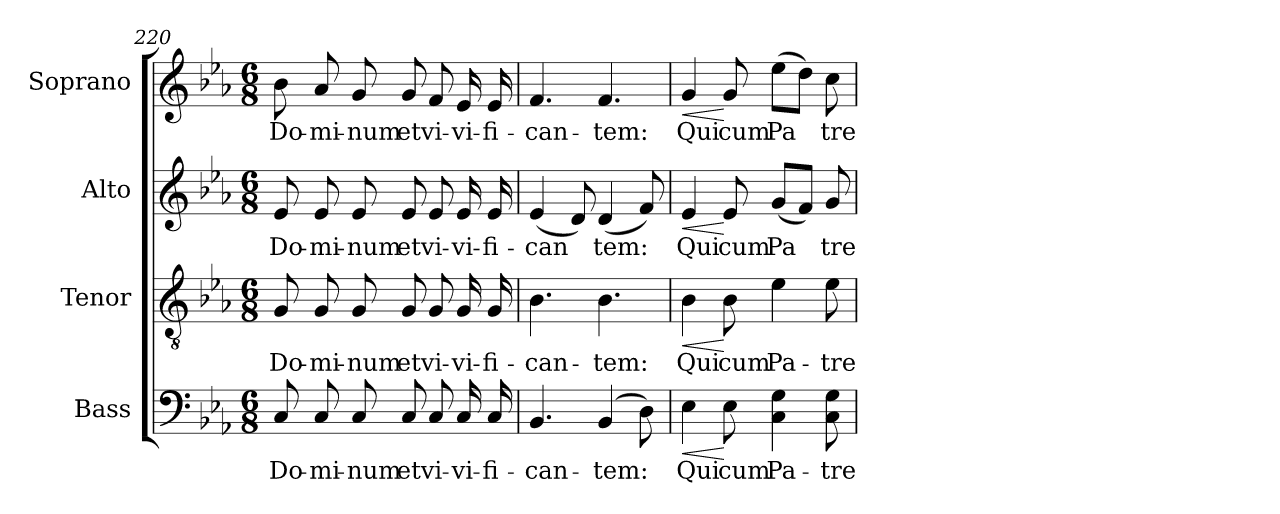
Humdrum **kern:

**kern	**text	**dynam	**kern	**text	**dynam	**kern	**text	**dynam	**kern	**text	**dynam
*part4	*part4	*part4	*part3	*part3	*part3	*part2	*part2	*part2	*part1	*part1	*part1
*staff4	*staff4	*staff4	*staff3	*staff3	*staff3	*staff2	*staff2	*staff2	*staff1	*staff1	*staff1
*I"Bass	*	*	*I"Tenor	*	*	*I"Alto	*	*	*I"Soprano	*	*
*I'B.	*	*	*I'T.	*	*	*I'A.	*	*	*I'S.	*	*
*clefF4	*	*	*clefGv2	*	*	*clefG2	*	*	*clefG2	*	*
*k[b-e-a-]	*	*	*k[b-e-a-]	*	*	*k[b-e-a-]	*	*	*k[b-e-a-]	*	*
*E-:	*	*	*E-:	*	*	*E-:	*	*	*E-:	*	*
*M6/8	*	*	*M6/8	*	*	*M6/8	*	*	*M6/8	*	*
=220	=220	=220	=220	=220	=220	=220	=220	=220	=220	=220	=220
!	!LO:LY:b:cj	!	!	!LO:LY:b:cj	!	!	!LO:LY:b:cj	!	!	!LO:LY:b:cj	!
8C/	Do-	.	8G/	Do-	.	8e-/	Do-	.	8b-\	Do-	.
!	!LO:LY:b:cj	!	!	!LO:LY:b:cj	!	!	!LO:LY:b:cj	!	!	!LO:LY:b:cj	!
8C/	-mi-	.	8G/	-mi-	.	8e-/	-mi-	.	8a-/	-mi-	.
!	!LO:LY:b:cj	!	!	!LO:LY:b:cj	!	!	!LO:LY:b:cj	!	!	!LO:LY:b:cj	!
8C/	-num	.	8G/	-num	.	8e-/	-num	.	8g/	-num	.
!	!LO:LY:b:cj	!	!	!LO:LY:b:cj	!	!	!LO:LY:b:cj	!	!	!LO:LY:b:cj	!
8C/	et	.	8G/	et	.	8e-/	et	.	8g/	et	.
!	!LO:LY:b:cj	!	!	!LO:LY:b:cj	!	!	!LO:LY:b:cj	!	!	!LO:LY:b:cj	!
8C/	vi-	.	8G/	vi-	.	8e-/	vi-	.	8f/	vi-	.
!	!LO:LY:b:cj	!	!	!LO:LY:b:cj	!	!	!LO:LY:b:cj	!	!	!LO:LY:b:cj	!
16C/	-vi-	.	16G/	-vi-	.	16e-/	-vi-	.	16e-/	-vi-	.
!	!LO:LY:b:cj	!	!	!LO:LY:b:cj	!	!	!LO:LY:b:cj	!	!	!LO:LY:b:cj	!
16C/	-fi-	.	16G/	-fi-	.	16e-/	-fi-	.	16e-/	-fi-	.
=221	=221	=221	=221	=221	=221	=221	=221	=221	=221	=221	=221
!	!LO:LY:b:cj	!	!	!LO:LY:b:cj	!	!	!LO:LY:b:cj	!	!	!LO:LY:b:cj	!
4.BB-/	-can-	.	4.B-\	-can-	.	(<4e-/	-can	.	4.f/	-can-	.
!	!	!	!	!	!	!	!LO:LY:b:cj	!	!	!	!
.	.	.	.	.	.	8d/)	.	.	.	.	.
!	!LO:LY:b:cj	!	!	!LO:LY:b:cj	!	!	!LO:LY:b:cj	!	!	!LO:LY:b:cj	!
(<4BB-/	-tem:	.	4.B-\	-tem:	.	(<4d/	tem:	.	4.f/	-tem:	.
!	!LO:LY:b:cj	!	!	!	!	!	!LO:LY:b:cj	!	!	!	!
8D\)	.	.	.	.	.	8f/)	.	.	.	.	.
!!LO:PB:g=z
=222	=222	=222	=222	=222	=222	=222	=222	=222	=222	=222	=222
!	!LO:LY:b:cj	!LO:HP:b	!	!LO:LY:b:cj	!LO:HP:b	!	!LO:LY:b:cj	!LO:HP:b	!	!LO:LY:b:cj	!LO:HP:b
4E-\	Qui	<	4B-\	Qui	<	4e-/	Qui	<	4g/	Qui	<
!	!LO:LY:b:cj	!	!	!LO:LY:b:cj	!	!	!LO:LY:b:cj	!	!	!LO:LY:b:cj	!
8E-\	cum	[	8B-\	cum	[	8e-/	cum	[	8g/	cum	[
!	!LO:LY:b:cj	!	!	!LO:LY:b:cj	!	!	!LO:LY:b:cj	!	!	!LO:LY:b:cj	!
4G\ 4C\	Pa-	.	4e-\	Pa-	.	(<8g/L	Pa	.	(>8ee-\L	Pa	.
!	!	!	!	!	!	!	!LO:LY:b:cj	!	!	!LO:LY:b:cj	!
.	.	.	.	.	.	8f/J)	.	.	8dd\J)	.	.
!	!LO:LY:b:cj	!	!	!LO:LY:b:cj	!	!	!LO:LY:b:cj	!	!	!LO:LY:b:cj	!
8G\ 8C\	-tre	.	8e-\	-tre	.	8g/	tre	.	8cc\	tre	.
=	=	=	=	=	=	=	=	=	=	=	=
*-	*-	*-	*-	*-	*-	*-	*-	*-	*-	*-	*-
